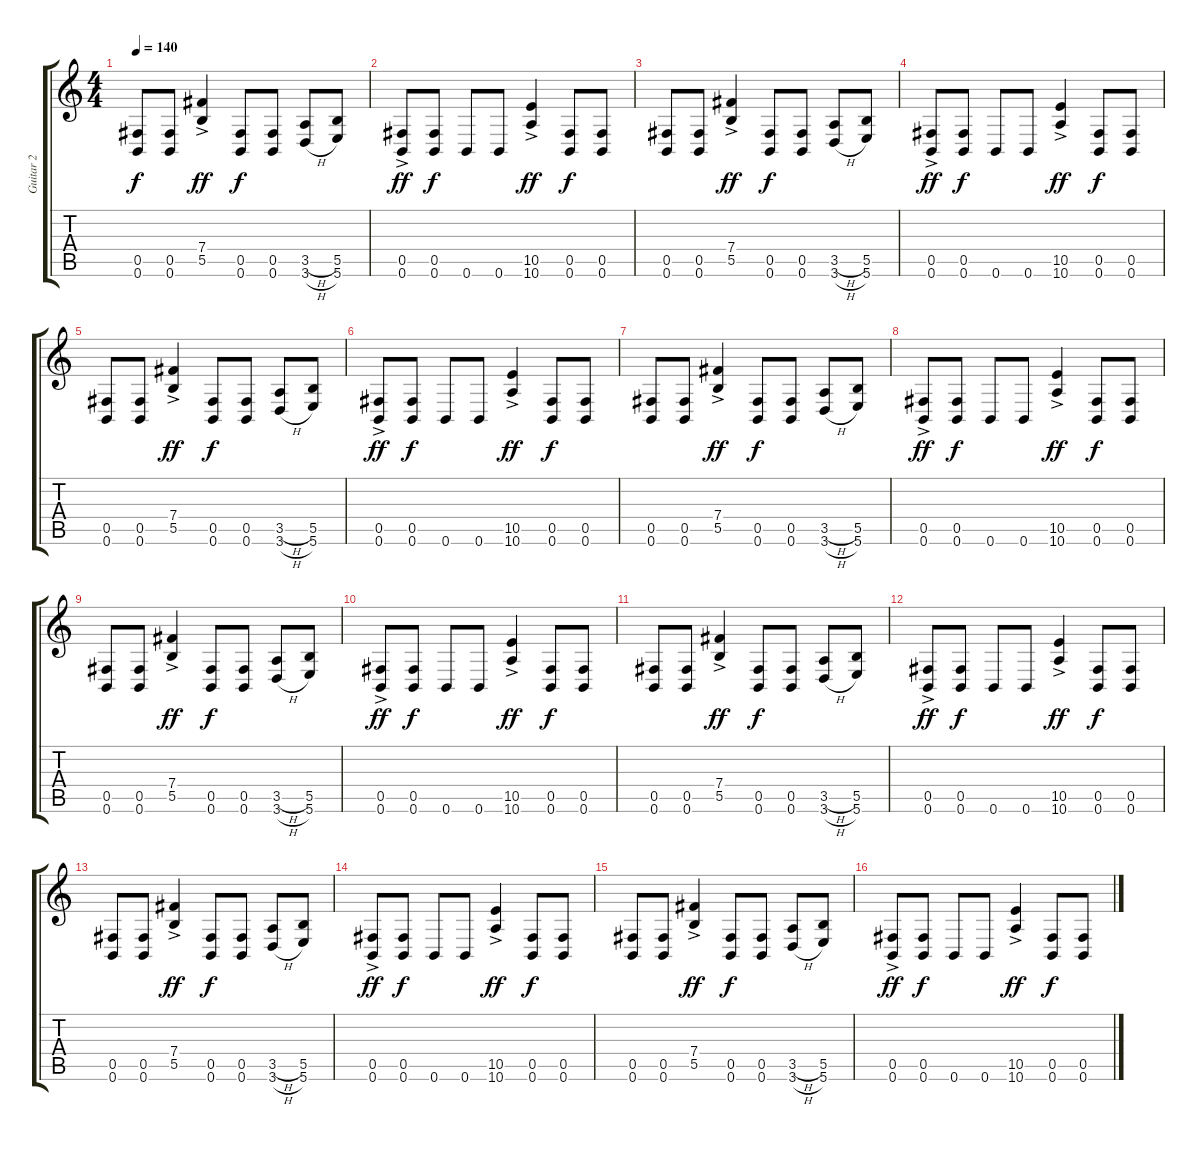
\track ("Guitar 2" "Guitar 2") {instrument distortionguitar}
\staff {score tabs}
\tuning (Db4 Ab3 E3 B2 Gb2 B1) {hide}
\ts (4 4)
\tempo 140
\clef g2
\ks c
(0.5 0.6).8{dy f} (0.5 0.6).8 (7.4{ac} 5.5{ac}).4{dy ff} (0.5 0.6).8{dy f} (0.5 0.6).8 (3.5{h} 3.6{h}).8 (5.5 5.6).8 |
(0.5{ac} 0.6{ac}).8{dy ff} (0.5 0.6).8{dy f} 0.6.8 0.6.8 (10.5{ac} 10.6{ac}).4{dy ff} (0.5 0.6).8{dy f} (0.5 0.6).8 |
(0.5 0.6).8 (0.5 0.6).8 (7.4{ac} 5.5{ac}).4{dy ff} (0.5 0.6).8{dy f} (0.5 0.6).8 (3.5{h} 3.6{h}).8 (5.5 5.6).8 |
(0.5{ac} 0.6{ac}).8{dy ff} (0.5 0.6).8{dy f} 0.6.8 0.6.8 (10.5{ac} 10.6{ac}).4{dy ff} (0.5 0.6).8{dy f} (0.5 0.6).8 |
(0.5 0.6).8 (0.5 0.6).8 (7.4{ac} 5.5{ac}).4{dy ff} (0.5 0.6).8{dy f} (0.5 0.6).8 (3.5{h} 3.6{h}).8 (5.5 5.6).8 |
(0.5{ac} 0.6{ac}).8{dy ff} (0.5 0.6).8{dy f} 0.6.8 0.6.8 (10.5{ac} 10.6{ac}).4{dy ff} (0.5 0.6).8{dy f} (0.5 0.6).8 |
(0.5 0.6).8 (0.5 0.6).8 (7.4{ac} 5.5{ac}).4{dy ff} (0.5 0.6).8{dy f} (0.5 0.6).8 (3.5{h} 3.6{h}).8 (5.5 5.6).8 |
(0.5{ac} 0.6{ac}).8{dy ff} (0.5 0.6).8{dy f} 0.6.8 0.6.8 (10.5{ac} 10.6{ac}).4{dy ff} (0.5 0.6).8{dy f} (0.5 0.6).8 |
(0.5 0.6).8 (0.5 0.6).8 (7.4{ac} 5.5{ac}).4{dy ff} (0.5 0.6).8{dy f} (0.5 0.6).8 (3.5{h} 3.6{h}).8 (5.5 5.6).8 |
(0.5{ac} 0.6{ac}).8{dy ff} (0.5 0.6).8{dy f} 0.6.8 0.6.8 (10.5{ac} 10.6{ac}).4{dy ff} (0.5 0.6).8{dy f} (0.5 0.6).8 |
(0.5 0.6).8 (0.5 0.6).8 (7.4{ac} 5.5{ac}).4{dy ff} (0.5 0.6).8{dy f} (0.5 0.6).8 (3.5{h} 3.6{h}).8 (5.5 5.6).8 |
(0.5{ac} 0.6{ac}).8{dy ff} (0.5 0.6).8{dy f} 0.6.8 0.6.8 (10.5{ac} 10.6{ac}).4{dy ff} (0.5 0.6).8{dy f} (0.5 0.6).8 |
(0.5 0.6).8 (0.5 0.6).8 (7.4{ac} 5.5{ac}).4{dy ff} (0.5 0.6).8{dy f} (0.5 0.6).8 (3.5{h} 3.6{h}).8 (5.5 5.6).8 |
(0.5{ac} 0.6{ac}).8{dy ff} (0.5 0.6).8{dy f} 0.6.8 0.6.8 (10.5{ac} 10.6{ac}).4{dy ff} (0.5 0.6).8{dy f} (0.5 0.6).8 |
(0.5 0.6).8 (0.5 0.6).8 (7.4{ac} 5.5{ac}).4{dy ff} (0.5 0.6).8{dy f} (0.5 0.6).8 (3.5{h} 3.6{h}).8 (5.5 5.6).8 |
(0.5{ac} 0.6{ac}).8{dy ff} (0.5 0.6).8{dy f} 0.6.8 0.6.8 (10.5{ac} 10.6{ac}).4{dy ff} (0.5 0.6).8{dy f} (0.5 0.6).8
